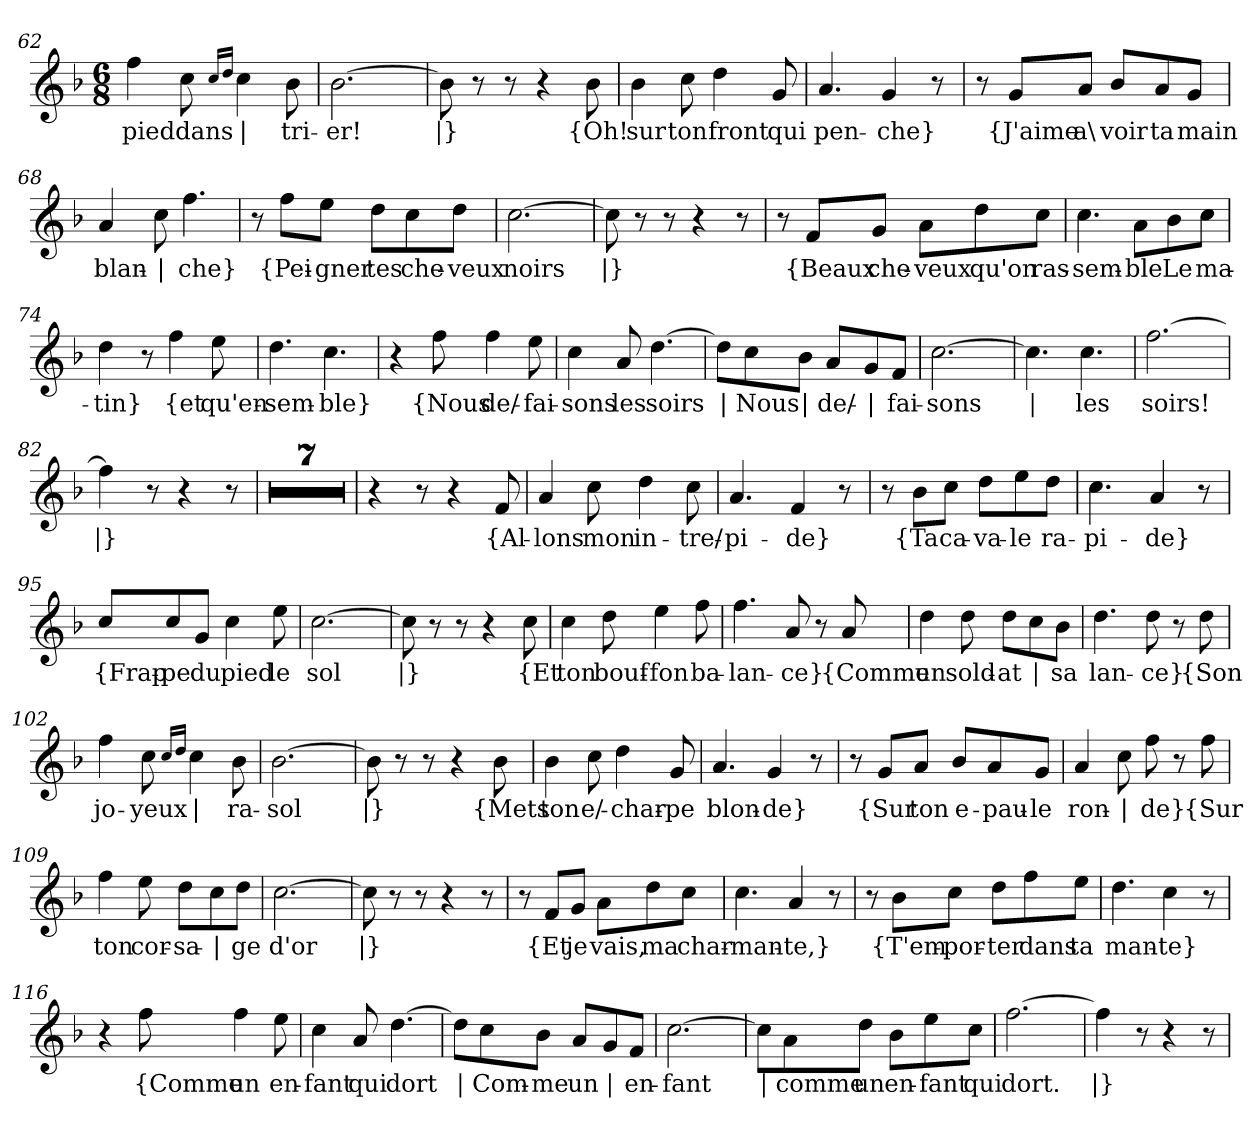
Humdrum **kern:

**kern	**text
*part1	*part1
*staff1	*staff1
*clefG2	*
*k[b-]	*
*M6/8	*
=62	=62
!	!LO:LY:b
4ff\	pied
!	!LO:LY:b
8cc\	dans
16qcc/LL	.
16qdd/JJ	.
!	!LO:LY:b
4cc\	|
!	!LO:LY:b
8b-\	-tri-
=63	=63
!	!LO:LY:b
[2.b-\	-er!
=64	=64
!	!LO:LY:b
8b-\]	|}
8r	.
8r	.
4r	.
!	!LO:LY:b
8b-\	{Oh!
=65	=65
!	!LO:LY:b
4b-\	sur
!	!LO:LY:b
8cc\	ton
!	!LO:LY:b
4dd\	front
!	!LO:LY:b
8g/	qui
=66	=66
!	!LO:LY:b
4.a/	pen-
!	!LO:LY:b
4g/	-che}
8r	.
=67	=67
8r	.
!	!LO:LY:b
8g/L	{J'aime
!	!LO:LY:b
8a/J	a\
!	!LO:LY:b
8b-/L	voir
!	!LO:LY:b
8a/	ta
!	!LO:LY:b
8g/J	main
!!LO:LB:g=z
=68	=68
!	!LO:LY:b
4a/	blan-
!	!LO:LY:b
8cc\	|
!	!LO:LY:b
4.ff\	-che}
=69	=69
8r	.
!	!LO:LY:b
8ff\L	{Pei-
!	!LO:LY:b
8ee\J	-gner
!	!LO:LY:b
8dd\L	tes
!	!LO:LY:b
8cc\	che-
!	!LO:LY:b
8dd\J	-veux
=70	=70
!	!LO:LY:b
[2.cc\	noirs
=71	=71
!	!LO:LY:b
8cc\]	|}
8r	.
8r	.
4r	.
8r	.
=72	=72
8r	.
!	!LO:LY:b
8f/L	{Beaux
!	!LO:LY:b
8g/J	che-
!	!LO:LY:b
8a\L	-veux
!	!LO:LY:b
8dd\	qu'on
!	!LO:LY:b
8cc\J	ras-
!!LO:PB:g=z
=73	=73
!	!LO:LY:b
4.cc\	-sem-
!	!LO:LY:b
8a\L	-ble
!	!LO:LY:b
8b-\	Le
!	!LO:LY:b
8cc\J	ma-
=74	=74
!	!LO:LY:b
4dd\	-tin}
8r	.
!	!LO:LY:b
4ff\	{et
!	!LO:LY:b
8ee\	qu'en-
=75	=75
!	!LO:LY:b
4.dd\	-sem-
!	!LO:LY:b
4.cc\	-ble}
=76	=76
4r	.
!	!LO:LY:b
8ff\	{Nous
!	!LO:LY:b
4ff\	de/-
!	!LO:LY:b
8ee\	-fai-
=77	=77
!	!LO:LY:b
4cc\	-sons
!	!LO:LY:b
8a/	les
!	!LO:LY:b
[4.dd\	soirs
=78	=78
!	!LO:LY:b
8dd\L]	|
!	!LO:LY:b
8cc\	Nous
!	!LO:LY:b
8b-\J	|
!	!LO:LY:b
8a/L	de/-
!	!LO:LY:b
8g/	|
!	!LO:LY:b
8f/J	-fai-
!!LO:LB:g=z
=79	=79
!	!LO:LY:b
[2.cc\	-sons
=80	=80
!	!LO:LY:b
4.cc\]	|
!	!LO:LY:b
4.cc\	les
=81	=81
!	!LO:LY:b
[2.ff\	soirs!
=82	=82
!	!LO:LY:b
4ff\]	|}
8r	.
4r	.
8r	.
=83	=83
2.r	.
=84	=84
2.r	.
=85	=85
2.r	.
=86	=86
2.r	.
=87	=87
2.r	.
=88	=88
2.r	.
=89	=89
2.r	.
=90	=90
4r	.
8r	.
4r	.
!	!LO:LY:b
8f/	{Al-
=91	=91
!	!LO:LY:b
4a/	-lons
!	!LO:LY:b
8cc\	mon
!	!LO:LY:b
4dd\	in-
!	!LO:LY:b
8cc\	-tre/-
!!LO:LB:g=z
=92	=92
!	!LO:LY:b
4.a/	-pi-
!	!LO:LY:b
4f/	-de}
8r	.
=93	=93
8r	.
!	!LO:LY:b
8b-\L	{Ta
!	!LO:LY:b
8cc\J	ca-
!	!LO:LY:b
8dd\L	-va-
!	!LO:LY:b
8ee\	-le
!	!LO:LY:b
8dd\J	ra-
=94	=94
!	!LO:LY:b
4.cc\	-pi-
!	!LO:LY:b
4a/	-de}
8r	.
=95	=95
!	!LO:LY:b
8cc/L	{Frap-
!	!LO:LY:b
8cc/	-pe
!	!LO:LY:b
8g/J	du
!	!LO:LY:b
4cc\	pied
!	!LO:LY:b
8ee\	le
=96	=96
!	!LO:LY:b
[2.cc\	sol
=97	=97
!	!LO:LY:b
8cc\]	|}
8r	.
8r	.
4r	.
!	!LO:LY:b
8cc\	{Et
=98	=98
!	!LO:LY:b
4cc\	ton
!	!LO:LY:b
8dd\	bouf-
!	!LO:LY:b
4ee\	-fon
!	!LO:LY:b
8ff\	ba-
!!LO:LB:g=z
=99	=99
!	!LO:LY:b
4.ff\	-lan-
!	!LO:LY:b
8a/	-ce}
8r	.
!	!LO:LY:b
8a/	{Comme
=100	=100
!	!LO:LY:b
4dd\	un
!	!LO:LY:b
8dd\	sold-
!	!LO:LY:b
8dd\L	-at
!	!LO:LY:b
8cc\	|
!	!LO:LY:b
8b-\J	sa
=101	=101
!	!LO:LY:b
4.dd\	lan-
!	!LO:LY:b
8dd\	-ce}
8r	.
!	!LO:LY:b
8dd\	{Son
=102	=102
!	!LO:LY:b
4ff\	jo-
!	!LO:LY:b
8cc\	-yeux
16qcc/LL	.
16qdd/JJ	.
!	!LO:LY:b
4cc\	|
!	!LO:LY:b
8b-\	-ra-
=103	=103
!	!LO:LY:b
[2.b-\	-sol
=104	=104
!	!LO:LY:b
8b-\]	|}
8r	.
8r	.
4r	.
!	!LO:LY:b
8b-\	{Mets
!!LO:LB:g=z
=105	=105
!	!LO:LY:b
4b-\	ton
!	!LO:LY:b
8cc\	e/-
!	!LO:LY:b
4dd\	-char-
!	!LO:LY:b
8g/	-pe
=106	=106
!	!LO:LY:b
4.a/	blon-
!	!LO:LY:b
4g/	-de}
8r	.
=107	=107
8r	.
!	!LO:LY:b
8g/L	{Sur
!	!LO:LY:b
8a/J	ton
!	!LO:LY:b
8b-/L	e-
!	!LO:LY:b
8a/	-pau-
!	!LO:LY:b
8g/J	-le
=108	=108
!	!LO:LY:b
4a/	ron-
!	!LO:LY:b
8cc\	|
!	!LO:LY:b
8ff\	-de}
8r	.
!	!LO:LY:b
8ff\	{Sur
=109	=109
!	!LO:LY:b
4ff\	ton
!	!LO:LY:b
8ee\	cor-
!	!LO:LY:b
8dd\L	-sa-
!	!LO:LY:b
8cc\	|
!	!LO:LY:b
8dd\J	-ge
=110	=110
!	!LO:LY:b
[2.cc\	d'or
=111	=111
!	!LO:LY:b
8cc\]	|}
8r	.
8r	.
4r	.
8r	.
!!LO:LB:g=z
=112	=112
8r	.
!	!LO:LY:b
8f/L	{Et
!	!LO:LY:b
8g/J	je
!	!LO:LY:b
8a\L	vais,
!	!LO:LY:b
8dd\	ma
!	!LO:LY:b
8cc\J	char-
=113	=113
!	!LO:LY:b
4.cc\	-man-
!	!LO:LY:b
4a/	-te,}
8r	.
=114	=114
8r	.
!	!LO:LY:b
8b-\L	{T'em-
!	!LO:LY:b
8cc\J	-por-
!	!LO:LY:b
8dd\L	-ter
!	!LO:LY:b
8ff\	dans
!	!LO:LY:b
8ee\J	ta
=115	=115
!	!LO:LY:b
4.dd\	man-
!	!LO:LY:b
4cc\	-te}
8r	.
=116	=116
4r	.
!	!LO:LY:b
8ff\	{Comme
!	!LO:LY:b
4ff\	un
!	!LO:LY:b
8ee\	en-
=117	=117
!	!LO:LY:b
4cc\	-fant
!	!LO:LY:b
8a/	qui
!	!LO:LY:b
[4.dd\	dort
!!LO:LB:g=z
=118	=118
!	!LO:LY:b
8dd\L]	|
!	!LO:LY:b
8cc\	Com-
!	!LO:LY:b
8b-\J	-me
!	!LO:LY:b
8a/L	un
!	!LO:LY:b
8g/	|
!	!LO:LY:b
8f/J	en-
=119	=119
!	!LO:LY:b
[2.cc\	-fant
=120	=120
!	!LO:LY:b
8cc\L]	|
!	!LO:LY:b
8a\	comme
!	!LO:LY:b
8dd\J	un
!	!LO:LY:b
8b-\L	en-
!	!LO:LY:b
8ee\	-fant
!	!LO:LY:b
8cc\J	qui
=121	=121
!	!LO:LY:b
[2.ff\	dort.
=122	=122
!	!LO:LY:b
4ff\]	|}
8r	.
4r	.
8r	.
=	=
*-	*-
